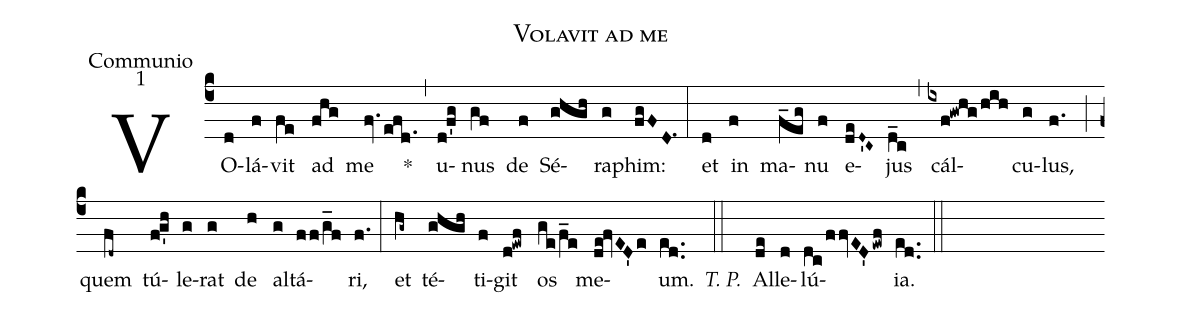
name: Volavit ad me;
office-part: Communio;
mode: 1;
%%
(c4) VO(d)lá(f)vit(fe) ad(fhg) me(fv.efd.1) *(,) u(d!f'g)nus(gf) de(f) Sé(ghgh)ra(g)phim:(fgFD.1) (:)
et(d) in(f) ma(f_eg)nu(f) e(deD~'C~)jus(d_c) (,) cál(ixf!gwhg/hih)cu(g)lus,(f.) (;) quem(fd~) tú(f!g'h)le(g)rat(g) de(h) al(g)tá(ff/g_f)ri,(f.) (:)
et(hg~) té(ghgh)ti(f)git(d!ewf) os(ge/f_e) me(de!fvED'e)um.(ed..) <i>T. P.</i>(::)
Al(de)le(d)lú(dc/ffvED'ewf)ia.(ed..) (::)
